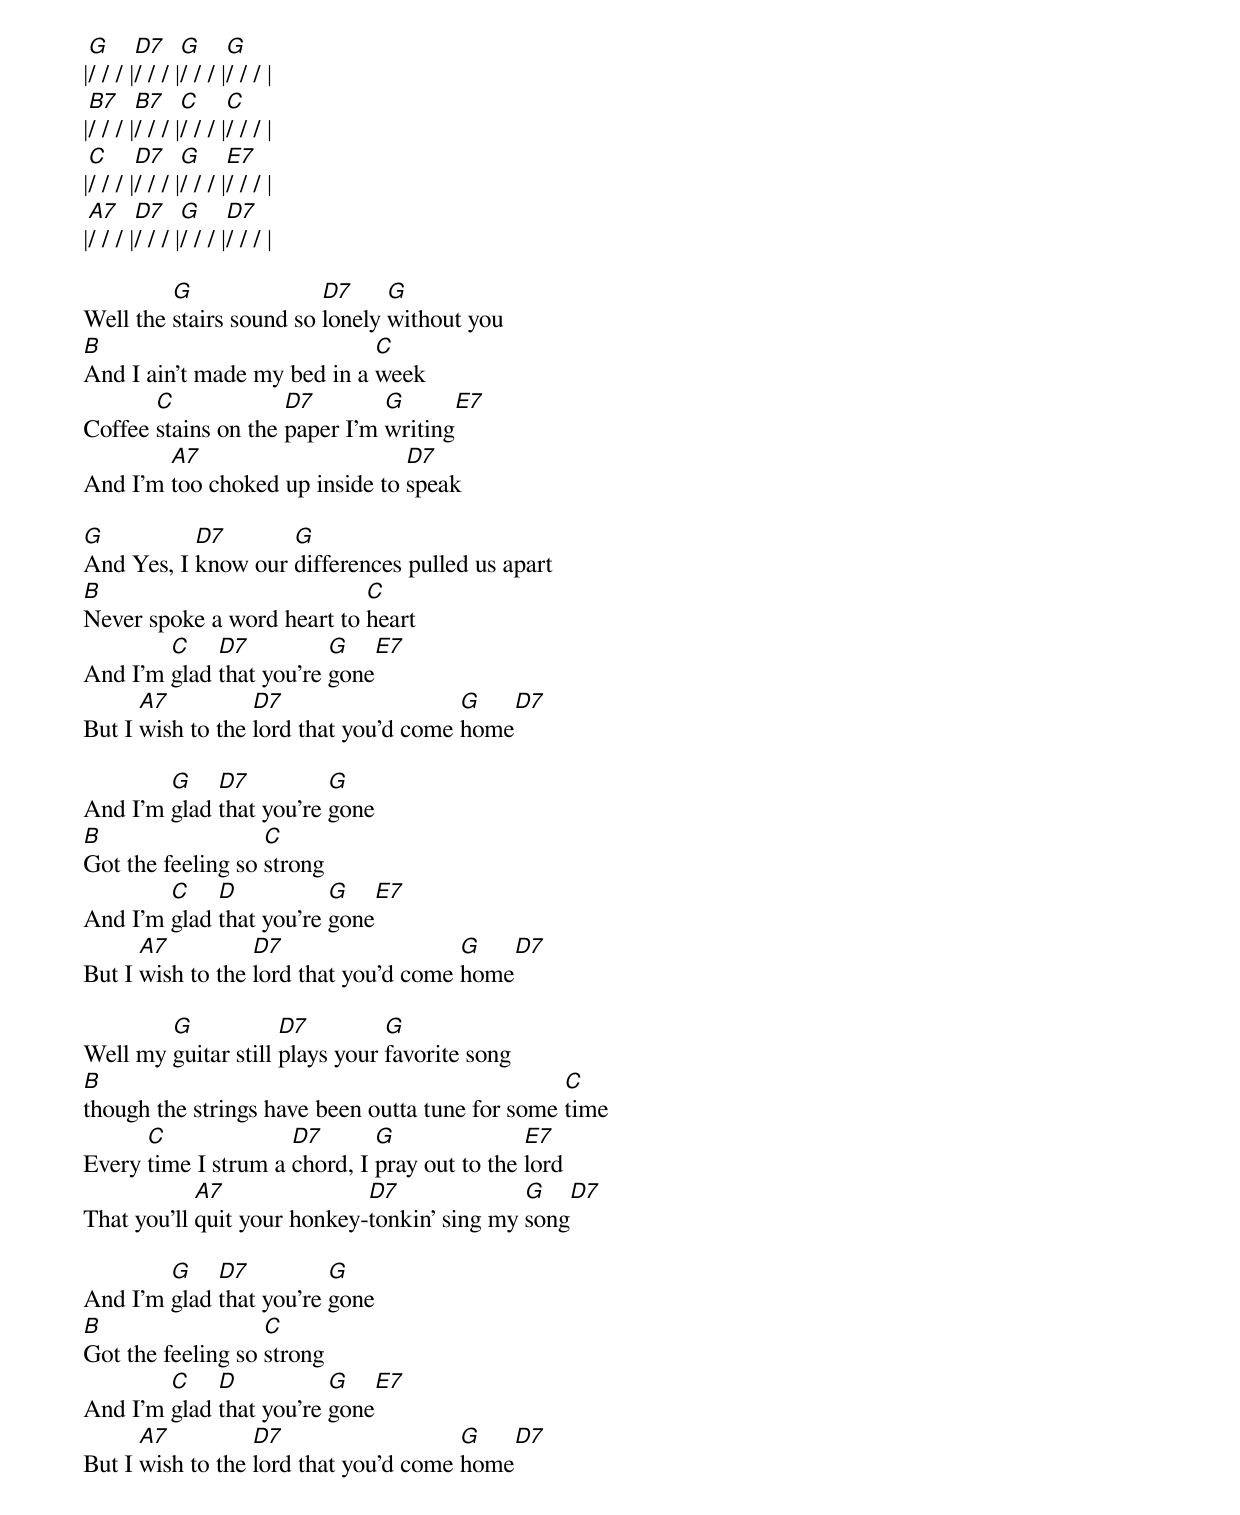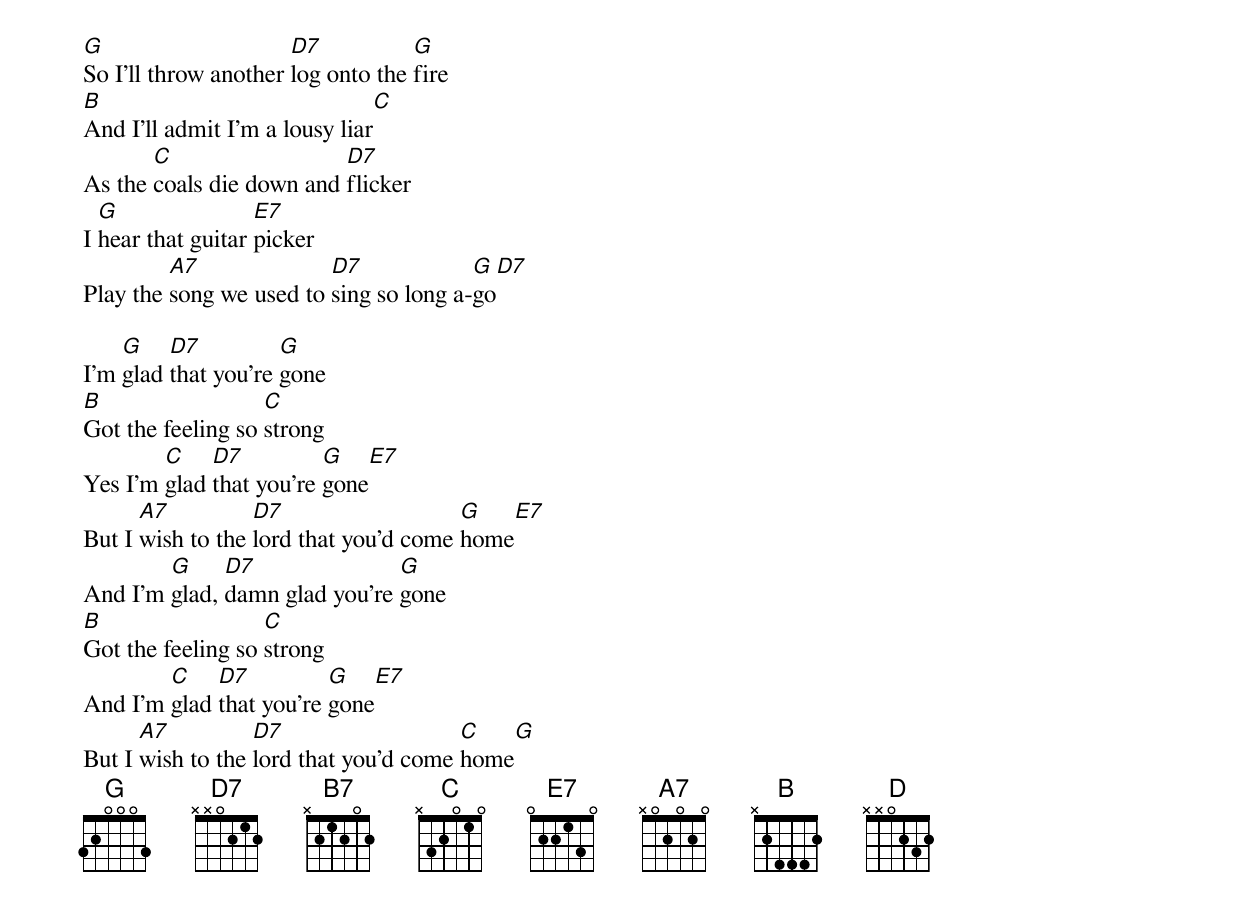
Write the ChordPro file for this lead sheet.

|[G]/ / / |[D7]/ / / |[G]/ / / |[G]/ / / |
|[B7]/ / / |[B7]/ / / |[C]/ / / |[C]/ / / |
|[C]/ / / |[D7]/ / / |[G]/ / / |[E7]/ / / |
|[A7]/ / / |[D7]/ / / |[G]/ / / |[D7]/ / / |

Well the [G]stairs sound so [D7]lonely [G]without you
[B]And I ain't made my bed in a [C]week
Coffee [C]stains on the [D7]paper I'm [G]writing[E7]
And I'm [A7]too choked up inside to [D7]speak

[G]And Yes, I [D7]know our [G]differences pulled us apart
[B]Never spoke a word heart to [C]heart
And I'm [C]glad [D7]that you're [G]gone[E7]
But I [A7]wish to the [D7]lord that you'd come [G]home[D7]

And I'm [G]glad [D7]that you're [G]gone
[B]Got the feeling so [C]strong
And I'm [C]glad [D]that you're [G]gone[E7]
But I [A7]wish to the [D7]lord that you'd come [G]home[D7]

Well my [G]guitar still [D7]plays your [G]favorite song
[B]though the strings have been outta tune for some [C]time
Every [C]time I strum a [D7]chord, I [G]pray out to the [E7]lord
That you'll [A7]quit your honkey-[D7]tonkin' sing my [G]song[D7]

And I'm [G]glad [D7]that you're [G]gone
[B]Got the feeling so [C]strong
And I'm [C]glad [D]that you're [G]gone[E7]
But I [A7]wish to the [D7]lord that you'd come [G]home[D7]

[G]So I'll throw another [D7]log onto the [G]fire
[B]And I'll admit I'm a lousy liar[C]
As the [C]coals die down and [D7]flicker
I [G]hear that guitar [E7]picker
Play the [A7]song we used to [D7]sing so long a-[G]go[D7]

I'm [G]glad [D7]that you're [G]gone
[B]Got the feeling so [C]strong
Yes I'm [C]glad [D7]that you're [G]gone[E7]
But I [A7]wish to the [D7]lord that you'd come [G]home[E7]
And I'm [G]glad, [D7]damn glad you're [G]gone
[B]Got the feeling so [C]strong
And I'm [C]glad [D7]that you're [G]gone[E7]
But I [A7]wish to the [D7]lord that you'd come [C]home[G]
